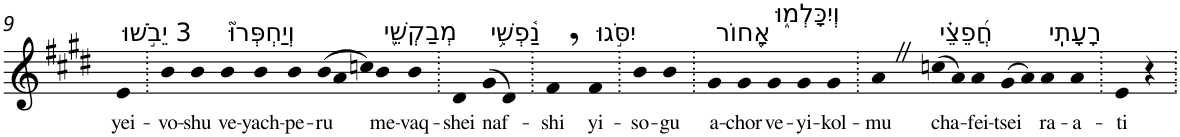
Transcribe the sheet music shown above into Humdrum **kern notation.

**kern	**text
*part1	*part1
*staff1	*staff1
*I"Piano	*
*I'Pno	*
!!LO:PB:g=z
*clefG2	*
*k[f#c#g#d#]	*
*E:	*
=9	=9
!LO:TX:a:t=3 יֵבֹ֣שׁוּ	!
!	!LO:LY:b
4e	yei-
=10.	=10.
!	!LO:LY:b
4b	-vo-
!	!LO:LY:b
4b	-shu
!LO:TX:a:t=וְיַחְפְּרוּ֮	!
!	!LO:LY:b
4b	ve-
!	!LO:LY:b
4b	-yach-
!	!LO:LY:b
4b	-pe-
*Xtuplet	*
!	!LO:LY:b
(>12b	-ru
12a	.
12ccn)	.
!LO:TX:a:t=מְבַקְשֵׁ֪י	!
!	!LO:LY:b
4b	me-
!	!LO:LY:b
4b	-vaq-
=11.	=11.
!	!LO:LY:b
4d#	-shei
!LO:TX:a:t=נַ֫פְשִׁ֥י	!
!	!LO:LY:b
(>8g#	naf-
8d#)	.
=12.	=12.
!	!LO:LY:b
4f#,	-shi
!LO:TX:a:t=יִסֹּ֣גוּ	!
!	!LO:LY:b
4f#	yi-
=13.	=13.
!	!LO:LY:b
4b	-so-
!	!LO:LY:b
4b	-gu
=14.	=14.
!LO:TX:a:t=אָ֭חוֹר	!
!	!LO:LY:b
4g#	a-
!	!LO:LY:b
4g#	-chor
!LO:TX:a:t=וְיִכָּלְמ֑וּ	!
!	!LO:LY:b
4g#	ve-
!	!LO:LY:b
4g#	-yi-
!	!LO:LY:b
4g#	-kol-
=15.	=15.
!	!LO:LY:b
4aZ	-mu
!LO:TX:a:t=חֲ֝פֵצֵ֗י	!
!	!LO:LY:b
(>8ccn	cha-
8a)	.
!	!LO:LY:b
4a	-fei-
!	!LO:LY:b
(>8g#	-tsei
8a)	.
!LO:TX:a:t=רָעָתִֽי	!
!	!LO:LY:b
4a	ra-
!	!LO:LY:b
4a	-a-
=16.	=16.
!	!LO:LY:b
4e	-ti
4r	.
=.	=.
*-	*-
